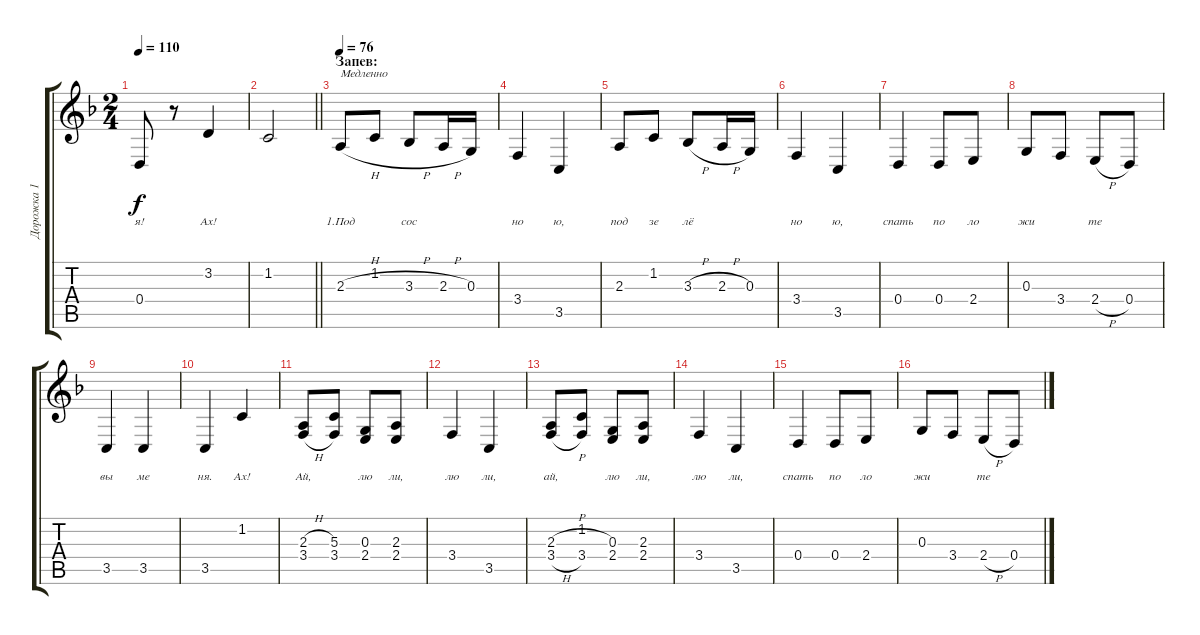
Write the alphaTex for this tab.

\track ("Дорожка 1" "Дорожка 1") {instrument sopranosax}
\staff {score tabs}
\tuning (E4 B3 G3 D3 A2 E2) {hide}
\ts (2 4)
\tempo 110
\clef g2
\ks f
0.4.8{lyrics (0 "я!") lyrics (1 "") lyrics (2 "") lyrics (3 "") lyrics (4 "") dy f} r.8 3.2.4{lyrics (0 "Ах!") lyrics (1 "") lyrics (2 "") lyrics (3 "") lyrics (4 "")} |
\barLineRight lightlight
1.2.2{lyrics (0 "") lyrics (1 "") lyrics (2 "") lyrics (3 "") lyrics (4 "")} |
\section ("" "Запев:")
\tempo 76
2.3{h}.8{txt "Медленно" lyrics (0 "1.Под") lyrics (1 "") lyrics (2 "") lyrics (3 "") lyrics (4 "")} 1.2.8{lyrics (0 "") lyrics (1 "") lyrics (2 "") lyrics (3 "") lyrics (4 "")} 3.3{h}.8{lyrics (0 "сос") lyrics (1 "") lyrics (2 "") lyrics (3 "") lyrics (4 "")} 2.3{h}.16{lyrics (0 "") lyrics (1 "") lyrics (2 "") lyrics (3 "") lyrics (4 "")} 0.3.16{lyrics (0 "") lyrics (1 "") lyrics (2 "") lyrics (3 "") lyrics (4 "")} |
3.4.4{lyrics (0 "но") lyrics (1 "") lyrics (2 "") lyrics (3 "") lyrics (4 "")} 3.5.4{lyrics (0 "ю,") lyrics (1 "") lyrics (2 "") lyrics (3 "") lyrics (4 "")} |
2.3.8{lyrics (0 "под") lyrics (1 "") lyrics (2 "") lyrics (3 "") lyrics (4 "")} 1.2.8{lyrics (0 "зе") lyrics (1 "") lyrics (2 "") lyrics (3 "") lyrics (4 "")} 3.3{h}.8{lyrics (0 "лё") lyrics (1 "") lyrics (2 "") lyrics (3 "") lyrics (4 "")} 2.3{h}.16{lyrics (0 "") lyrics (1 "") lyrics (2 "") lyrics (3 "") lyrics (4 "")} 0.3.16{lyrics (0 "") lyrics (1 "") lyrics (2 "") lyrics (3 "") lyrics (4 "")} |
3.4.4{lyrics (0 "но") lyrics (1 "") lyrics (2 "") lyrics (3 "") lyrics (4 "")} 3.5.4{lyrics (0 "ю,") lyrics (1 "") lyrics (2 "") lyrics (3 "") lyrics (4 "")} |
0.4.4{lyrics (0 "спать") lyrics (1 "") lyrics (2 "") lyrics (3 "") lyrics (4 "")} 0.4.8{lyrics (0 "по") lyrics (1 "") lyrics (2 "") lyrics (3 "") lyrics (4 "")} 2.4.8{lyrics (0 "ло") lyrics (1 "") lyrics (2 "") lyrics (3 "") lyrics (4 "")} |
0.3.8{lyrics (0 "жи") lyrics (1 "") lyrics (2 "") lyrics (3 "") lyrics (4 "")} 3.4.8{lyrics (0 "") lyrics (1 "") lyrics (2 "") lyrics (3 "") lyrics (4 "")} 2.4{h}.8{lyrics (0 "те") lyrics (1 "") lyrics (2 "") lyrics (3 "") lyrics (4 "")} 0.4.8{lyrics (0 "") lyrics (1 "") lyrics (2 "") lyrics (3 "") lyrics (4 "")} |
3.5.4{lyrics (0 "вы") lyrics (1 "") lyrics (2 "") lyrics (3 "") lyrics (4 "")} 3.5.4{lyrics (0 "ме") lyrics (1 "") lyrics (2 "") lyrics (3 "") lyrics (4 "")} |
3.5.4{lyrics (0 "ня.") lyrics (1 "") lyrics (2 "") lyrics (3 "") lyrics (4 "")} 1.2.4{lyrics (0 "Ах!") lyrics (1 "") lyrics (2 "") lyrics (3 "") lyrics (4 "")} |
(2.3{h} 3.4{h}).8{lyrics (0 "Ай,") lyrics (1 "") lyrics (2 "") lyrics (3 "") lyrics (4 "")} (5.3 3.4).8{lyrics (0 "") lyrics (1 "") lyrics (2 "") lyrics (3 "") lyrics (4 "")} (0.3 2.4).8{lyrics (0 "лю") lyrics (1 "") lyrics (2 "") lyrics (3 "") lyrics (4 "")} (2.3 2.4).8{lyrics (0 "ли,") lyrics (1 "") lyrics (2 "") lyrics (3 "") lyrics (4 "")} |
3.4.4{lyrics (0 "лю") lyrics (1 "") lyrics (2 "") lyrics (3 "") lyrics (4 "")} 3.5.4{lyrics (0 "ли,") lyrics (1 "") lyrics (2 "") lyrics (3 "") lyrics (4 "")} |
(2.3{h} 3.4{h}).8{lyrics (0 "ай,") lyrics (1 "") lyrics (2 "") lyrics (3 "") lyrics (4 "")} (1.2 3.4).8{lyrics (0 "") lyrics (1 "") lyrics (2 "") lyrics (3 "") lyrics (4 "")} (0.3 2.4).8{lyrics (0 "лю") lyrics (1 "") lyrics (2 "") lyrics (3 "") lyrics (4 "")} (2.3 2.4).8{lyrics (0 "ли,") lyrics (1 "") lyrics (2 "") lyrics (3 "") lyrics (4 "")} |
3.4.4{lyrics (0 "лю") lyrics (1 "") lyrics (2 "") lyrics (3 "") lyrics (4 "")} 3.5.4{lyrics (0 "ли,") lyrics (1 "") lyrics (2 "") lyrics (3 "") lyrics (4 "")} |
0.4.4{lyrics (0 "спать") lyrics (1 "") lyrics (2 "") lyrics (3 "") lyrics (4 "")} 0.4.8{lyrics (0 "по") lyrics (1 "") lyrics (2 "") lyrics (3 "") lyrics (4 "")} 2.4.8{lyrics (0 "ло") lyrics (1 "") lyrics (2 "") lyrics (3 "") lyrics (4 "")} |
0.3.8{lyrics (0 "жи") lyrics (1 "") lyrics (2 "") lyrics (3 "") lyrics (4 "")} 3.4.8{lyrics (0 "") lyrics (1 "") lyrics (2 "") lyrics (3 "") lyrics (4 "")} 2.4{h}.8{lyrics (0 "те") lyrics (1 "") lyrics (2 "") lyrics (3 "") lyrics (4 "")} 0.4.8{lyrics (0 "") lyrics (1 "") lyrics (2 "") lyrics (3 "") lyrics (4 "")}
